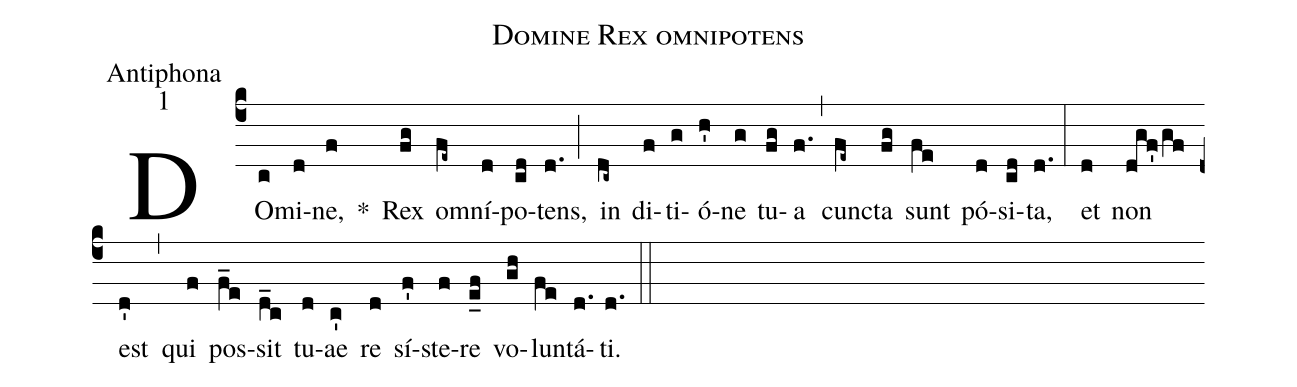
name:Domine Rex omnipotens;
office-part:Antiphona;
mode:1;
%%
(c4) DO(c)mi(d)ne,(f) *() Rex(fg) o(fe~)mní(d)po(cd)tens,(d.) (;) in(dc~) di(f)ti(g)ó(h')ne(g) tu(fg)a(f.) (,) cun(fe~)cta(fg) sunt(fe) pó(d)si(cd)ta,(d.) (:) et(d) non(dgf'/gf) est(d') (,) qui(f) pos(f_e)sit(d_c) tu(d)ae(c') re(d) sí(f')ste(f)re(e_f) vo(gh)lun(fe)tá(d.)ti.(d.) (::)
